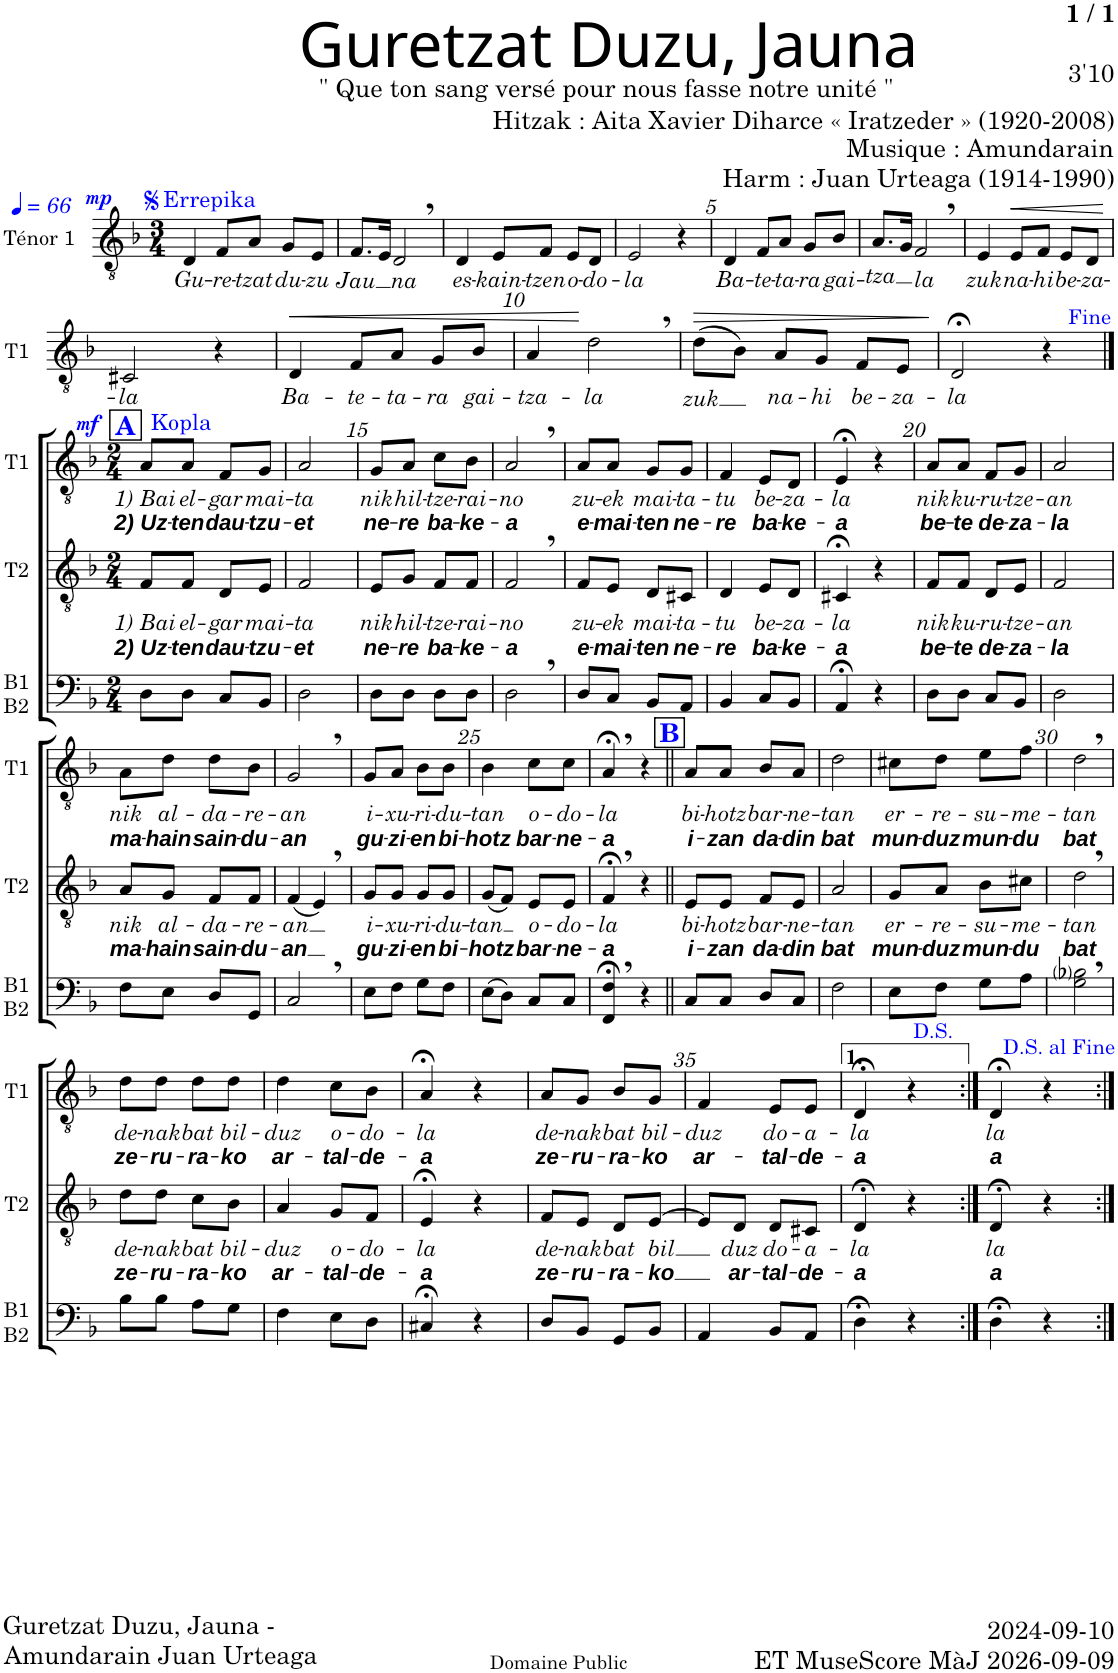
**kern	**kern	**text	**text	**kern	**text	**text	**dynam
*part3	*part2	*part2	*part2	*part1	*part1	*part1	*part1
*staff3	*staff2	*staff2	*staff2	*staff1	*staff1	*staff1	*staff1
*I"Basses	*I"Ténor 2	*	*	*I"Ténor 1	*	*	*
*	*I'T2	*	*	*I'T1	*	*	*
*stria5	*stria5	*	*	*	*	*	*
*clefF4	*clefGv2	*	*	*clefGv2	*	*	*
*k[b-]	*k[b-]	*	*	*k[b-]	*	*	*
*M3/4	*M3/4	*	*	*M3/4	*	*	*
*MM66	*MM66	*	*	*MM66	*	*	*
=1	=1	=1	=1	=1	=1	=1	=1
!	!	!	!	!LO:TX:a:color=#0000FF:t=Errepika	!	!	!
!	!	!	!	!	!LO:LY:b	!	!LO:DY:a
2.r	2.r	.	.	4D/	Gu-	.	mp
!	!	!	!	!	!LO:LY:b	!	!
.	.	.	.	8F/L	-re-	.	.
!	!	!	!	!	!LO:LY:b	!	!
.	.	.	.	8A/J	-tzat	.	.
!	!	!	!	!	!LO:LY:b	!	!
.	.	.	.	8G/L	du-	.	.
!	!	!	!	!	!LO:LY:b	!	!
.	.	.	.	8E/J	-zu	.	.
=2	=2	=2	=2	=2	=2	=2	=2
!	!	!	!	!	!LO:LY:b	!	!
2.r	2.r	.	.	8.F/L	Jau	.	.
.	.	.	.	16E/Jk	.	.	.
!	!	!	!	!	!LO:LY:b	!	!
.	.	.	.	2D,/	na	.	.
=3	=3	=3	=3	=3	=3	=3	=3
!	!	!	!	!	!LO:LY:b	!	!
2.r	2.r	.	.	4D/	es-	.	.
!	!	!	!	!	!LO:LY:b	!	!
.	.	.	.	8E/L	-kain-	.	.
!	!	!	!	!	!LO:LY:b	!	!
.	.	.	.	8F/J	-tzen	.	.
!	!	!	!	!	!LO:LY:b	!	!
.	.	.	.	8E/L	o-	.	.
!	!	!	!	!	!LO:LY:b	!	!
.	.	.	.	8D/J	-do-	.	.
=4	=4	=4	=4	=4	=4	=4	=4
!	!	!	!	!	!LO:LY:b	!	!
2.r	2.r	.	.	2E/	-la	.	.
.	.	.	.	4r	.	.	.
=5	=5	=5	=5	=5	=5	=5	=5
!	!	!	!	!	!LO:LY:b	!	!
2.r	2.r	.	.	4D/	Ba-	.	.
!	!	!	!	!	!LO:LY:b	!	!
.	.	.	.	8F/L	-te-	.	.
!	!	!	!	!	!LO:LY:b	!	!
.	.	.	.	8A/J	-ta-	.	.
!	!	!	!	!	!LO:LY:b	!	!
.	.	.	.	8G/L	-ra	.	.
!	!	!	!	!	!LO:LY:b	!	!
.	.	.	.	8B-/J	gai-	.	.
=6	=6	=6	=6	=6	=6	=6	=6
!	!	!	!	!	!LO:LY:b	!	!
2.r	2.r	.	.	8.A/L	-tza	.	.
.	.	.	.	16G/Jk	.	.	.
!	!	!	!	!	!LO:LY:b	!	!
.	.	.	.	2F,/	la	.	.
=7	=7	=7	=7	=7	=7	=7	=7
!	!	!	!	!	!LO:LY:b	!	!
2.r	2.r	.	.	4E/	zuk	.	.
!	!	!	!	!	!LO:LY:b	!	!LO:HP:b
.	.	.	.	8E/L	na-	.	<
!	!	!	!	!	!LO:LY:b	!	!
.	.	.	.	8F/J	-hi	.	.
!	!	!	!	!	!LO:LY:b	!	!
.	.	.	.	8E/L	be-	.	.
!	!	!	!	!	!LO:LY:b	!	!
.	.	.	.	8D/J	-za-	.	.
.	.	.	.	.	.	.	[
!!LO:LB:g=z
=8	=8	=8	=8	=8	=8	=8	=8
!	!	!	!	!	!LO:LY:b	!	!
2.r	2.r	.	.	2C#X/	-la	.	.
.	.	.	.	4r	.	.	.
=9	=9	=9	=9	=9	=9	=9	=9
!	!	!	!	!	!LO:LY:b	!	!LO:HP:b
2.r	2.r	.	.	4D/	Ba-	.	<
!	!	!	!	!	!LO:LY:b	!	!
.	.	.	.	8F/L	-te-	.	.
!	!	!	!	!	!LO:LY:b	!	!
.	.	.	.	8A/J	-ta-	.	.
!	!	!	!	!	!LO:LY:b	!	!
.	.	.	.	8G/L	-ra	.	.
!	!	!	!	!	!LO:LY:b	!	!
.	.	.	.	8B-/J	gai-	.	.
=10	=10	=10	=10	=10	=10	=10	=10
!	!	!	!	!	!LO:LY:b	!	!
2.r	2.r	.	.	4A/	-tza-	.	.
!	!	!	!	!	!LO:LY:b	!	!
.	.	.	.	2d,\	-la	.	[
=11	=11	=11	=11	=11	=11	=11	=11
!	!	!	!	!	!LO:LY:b	!	!LO:HP:b
2.r	2.r	.	.	(8d\L	zuk	.	>
.	.	.	.	8B-\J)	.	.	.
!	!	!	!	!	!LO:LY:b	!	!
.	.	.	.	8A/L	na-	.	.
!	!	!	!	!	!LO:LY:b	!	!
.	.	.	.	8G/J	-hi	.	.
!	!	!	!	!	!LO:LY:b	!	!
.	.	.	.	8F/L	be-	.	.
!	!	!	!	!	!LO:LY:b	!	!
.	.	.	.	8E/J	-za-	.	.
.	.	.	.	.	.	.	]
=12	=12	=12	=12	=12	=12	=12	=12
!	!	!	!	!	!LO:LY:b	!	!
2.r	2.r	.	.	2D;</	-la	.	.
.	.	.	.	4r	.	.	.
!!LO:LB:g=z
!!LO:REH:place=s1:a:B:cj:color=#0000FF:fs=14:t=A
==13	==13	==13	==13	==13	==13	==13	==13
*M2/4	*M2/4	*	*	*M2/4	*	*	*
!	!	!	!	!LO:TX:a:color=#0000FF:t=Kopla	!	!	!
!	!	!LO:LY:b	!LO:LY:b	!	!LO:LY:b	!LO:LY:b	!LO:DY:a
8D\L	8F/L	1) Bai	2) Uz-	8A/L	1) Bai	2) Uz-	mf
!	!	!LO:LY:b	!LO:LY:b	!	!LO:LY:b	!LO:LY:b	!
8D\J	8F/J	el-	-ten	8A/J	el-	-ten	.
!	!	!LO:LY:b	!LO:LY:b	!	!LO:LY:b	!LO:LY:b	!
8C/L	8D/L	-gar	dau-	8F/L	-gar	dau-	.
!	!	!LO:LY:b	!LO:LY:b	!	!LO:LY:b	!LO:LY:b	!
8BB-/J	8E/J	mai-	-tzu-	8G/J	mai-	-tzu-	.
=14	=14	=14	=14	=14	=14	=14	=14
!	!	!LO:LY:b	!LO:LY:b	!	!LO:LY:b	!LO:LY:b	!
2D\	2F/	-ta	-et	2A/	-ta	-et	.
=15	=15	=15	=15	=15	=15	=15	=15
!	!	!LO:LY:b	!LO:LY:b	!	!LO:LY:b	!LO:LY:b	!
8D\L	8E/L	nik	ne-	8G/L	nik	ne-	.
!	!	!LO:LY:b	!LO:LY:b	!	!LO:LY:b	!LO:LY:b	!
8D\J	8G/J	hil-	-re	8A/J	hil-	-re	.
!	!	!LO:LY:b	!LO:LY:b	!	!LO:LY:b	!LO:LY:b	!
8D\L	8F/L	-tze-	ba-	8c\L	-tze-	ba-	.
!	!	!LO:LY:b	!LO:LY:b	!	!LO:LY:b	!LO:LY:b	!
8D\J	8F/J	-rai-	-ke-	8B-\J	-rai-	-ke-	.
=16	=16	=16	=16	=16	=16	=16	=16
!	!	!LO:LY:b	!LO:LY:b	!	!LO:LY:b	!LO:LY:b	!
2D,\	2F,/	-no	-a	2A,/	-no	-a	.
=17	=17	=17	=17	=17	=17	=17	=17
!	!	!LO:LY:b	!LO:LY:b	!	!LO:LY:b	!LO:LY:b	!
8D/L	8F/L	zu-	e-	8A/L	zu-	e-	.
!	!	!LO:LY:b	!LO:LY:b	!	!LO:LY:b	!LO:LY:b	!
8C/J	8E/J	-ek	-mai-	8A/J	-ek	-mai-	.
!	!	!LO:LY:b	!LO:LY:b	!	!LO:LY:b	!LO:LY:b	!
8BB-/L	8D/L	mai-	-ten	8G/L	mai-	-ten	.
!	!	!LO:LY:b	!LO:LY:b	!	!LO:LY:b	!LO:LY:b	!
8AA/J	8C#X/J	-ta-	ne-	8G/J	-ta-	ne-	.
=18	=18	=18	=18	=18	=18	=18	=18
!	!	!LO:LY:b	!LO:LY:b	!	!LO:LY:b	!LO:LY:b	!
4BB-/	4D/	-tu	-re	4F/	-tu	-re	.
!	!	!LO:LY:b	!LO:LY:b	!	!LO:LY:b	!LO:LY:b	!
8C/L	8E/L	be-	ba-	8E/L	be-	ba-	.
!	!	!LO:LY:b	!LO:LY:b	!	!LO:LY:b	!LO:LY:b	!
8BB-/J	8D/J	-za-	-ke-	8D/J	-za-	-ke-	.
=19	=19	=19	=19	=19	=19	=19	=19
!	!	!LO:LY:b	!LO:LY:b	!	!LO:LY:b	!LO:LY:b	!
4AA;</	4C#X;</	-la	-a	4E;</	-la	-a	.
4r	4r	.	.	4r	.	.	.
=20	=20	=20	=20	=20	=20	=20	=20
!	!	!LO:LY:b	!LO:LY:b	!	!LO:LY:b	!LO:LY:b	!
8D\L	8F/L	nik	be-	8A/L	nik	be-	.
!	!	!LO:LY:b	!LO:LY:b	!	!LO:LY:b	!LO:LY:b	!
8D\J	8F/J	ku-	-te	8A/J	ku-	-te	.
!	!	!LO:LY:b	!LO:LY:b	!	!LO:LY:b	!LO:LY:b	!
8C/L	8D/L	-ru-	de-	8F/L	-ru-	de-	.
!	!	!LO:LY:b	!LO:LY:b	!	!LO:LY:b	!LO:LY:b	!
8BB-/J	8E/J	-tze-	-za-	8G/J	-tze-	-za-	.
=21	=21	=21	=21	=21	=21	=21	=21
!	!	!LO:LY:b	!LO:LY:b	!	!LO:LY:b	!LO:LY:b	!
2D\	2F/	-an	-la	2A/	-an	-la	.
!!LO:LB:g=z
=22	=22	=22	=22	=22	=22	=22	=22
!	!	!LO:LY:b	!LO:LY:b	!	!LO:LY:b	!LO:LY:b	!
8F\L	8A/L	nik	ma-	8A\L	nik	ma-	.
!	!	!LO:LY:b	!LO:LY:b	!	!LO:LY:b	!LO:LY:b	!
8E\J	8G/J	al-	-hain	8d\J	al-	-hain	.
!	!	!LO:LY:b	!LO:LY:b	!	!LO:LY:b	!LO:LY:b	!
8D/L	8F/L	-da-	sain-	8d\L	-da-	sain-	.
!	!	!LO:LY:b	!LO:LY:b	!	!LO:LY:b	!LO:LY:b	!
8GG/J	8F/J	-re-	-du-	8B-\J	-re-	-du-	.
=23	=23	=23	=23	=23	=23	=23	=23
!	!	!LO:LY:b	!LO:LY:b	!	!LO:LY:b	!LO:LY:b	!
2C,/	(4F/	-an	-an	2G,/	-an	-an	.
.	4E,/)	.	.	.	.	.	.
=24	=24	=24	=24	=24	=24	=24	=24
!	!	!LO:LY:b	!LO:LY:b	!	!LO:LY:b	!LO:LY:b	!
8E\L	8G/L	i-	gu-	8G/L	i-	gu-	.
!	!	!LO:LY:b	!LO:LY:b	!	!LO:LY:b	!LO:LY:b	!
8F\J	8G/J	-xu-	-zi-	8A/J	-xu-	-zi-	.
!	!	!LO:LY:b	!LO:LY:b	!	!LO:LY:b	!LO:LY:b	!
8G\L	8G/L	-ri-	-en	8B-\L	-ri-	-en	.
!	!	!LO:LY:b	!LO:LY:b	!	!LO:LY:b	!LO:LY:b	!
8F\J	8G/J	-du-	bi-	8B-\J	-du-	bi-	.
=25	=25	=25	=25	=25	=25	=25	=25
!	!	!LO:LY:b	!LO:LY:b	!	!LO:LY:b	!LO:LY:b	!
(8E\L	(8G/L	-tan	-hotz	4B-\	-tan	-hotz	.
8D\J)	8F/J)	.	.	.	.	.	.
!	!	!LO:LY:b	!LO:LY:b	!	!LO:LY:b	!LO:LY:b	!
8C/L	8E/L	o-	bar-	8c\L	o-	bar-	.
!	!	!LO:LY:b	!LO:LY:b	!	!LO:LY:b	!LO:LY:b	!
8C/J	8E/J	-do-	-ne-	8c\J	-do-	-ne-	.
=26	=26	=26	=26	=26	=26	=26	=26
!	!	!LO:LY:b	!LO:LY:b	!	!LO:LY:b	!LO:LY:b	!
4FF/;<, 4F/;<,	4F;<,/	-la	-a	4A;<,/	-la	-a	.
4r	4r	.	.	4r	.	.	.
!!LO:REH:place=s1:a:B:cj:color=#0000FF:fs=14:t=B
=27||	=27||	=27||	=27||	=27||	=27||	=27||	=27||
!	!	!LO:LY:b	!LO:LY:b	!	!LO:LY:b	!LO:LY:b	!
8C/L	8E/L	bi-	i-	8A/L	bi-	i-	.
!	!	!LO:LY:b	!LO:LY:b	!	!LO:LY:b	!LO:LY:b	!
8C/J	8E/J	-hotz	-zan	8A/J	-hotz	-zan	.
!	!	!LO:LY:b	!LO:LY:b	!	!LO:LY:b	!LO:LY:b	!
8D/L	8F/L	bar-	da-	8B-/L	bar-	da-	.
!	!	!LO:LY:b	!LO:LY:b	!	!LO:LY:b	!LO:LY:b	!
8C/J	8E/J	-ne-	-din	8A/J	-ne-	-din	.
=28	=28	=28	=28	=28	=28	=28	=28
!	!	!LO:LY:b	!LO:LY:b	!	!LO:LY:b	!LO:LY:b	!
2F\	2A/	-tan	bat	2d\	-tan	bat	.
=29	=29	=29	=29	=29	=29	=29	=29
!	!	!LO:LY:b	!LO:LY:b	!	!LO:LY:b	!LO:LY:b	!
8E\L	8G/L	er-	mun-	8c#X\L	er-	mun-	.
!	!	!LO:LY:b	!LO:LY:b	!	!LO:LY:b	!LO:LY:b	!
8F\J	8A/J	-re-	-duz	8d\J	-re-	-duz	.
!	!	!LO:LY:b	!LO:LY:b	!	!LO:LY:b	!LO:LY:b	!
8G\L	8B-\L	-su-	mun-	8e\L	-su-	mun-	.
!	!	!LO:LY:b	!LO:LY:b	!	!LO:LY:b	!LO:LY:b	!
8A\J	8c#X\J	-me-	-du	8f\J	-me-	-du	.
=30	=30	=30	=30	=30	=30	=30	=30
!	!	!LO:LY:b	!LO:LY:b	!	!LO:LY:b	!LO:LY:b	!
2G\, 2B-i\,	2d,\	-tan	bat	2d,\	-tan	bat	.
!!LO:LB:g=z
=31	=31	=31	=31	=31	=31	=31	=31
!	!	!LO:LY:b	!LO:LY:b	!	!LO:LY:b	!LO:LY:b	!
8B-\L	8d\L	de-	ze-	8d\L	de-	ze-	.
!	!	!LO:LY:b	!LO:LY:b	!	!LO:LY:b	!LO:LY:b	!
8B-\J	8d\J	-nak	-ru-	8d\J	-nak	-ru-	.
!	!	!LO:LY:b	!LO:LY:b	!	!LO:LY:b	!LO:LY:b	!
8A\L	8c\L	bat	-ra-	8d\L	bat	-ra-	.
!	!	!LO:LY:b	!LO:LY:b	!	!LO:LY:b	!LO:LY:b	!
8G\J	8B-\J	bil-	-ko	8d\J	bil-	-ko	.
=32	=32	=32	=32	=32	=32	=32	=32
!	!	!LO:LY:b	!LO:LY:b	!	!LO:LY:b	!LO:LY:b	!
4F\	4A/	-duz	ar-	4d\	-duz	ar-	.
!	!	!LO:LY:b	!LO:LY:b	!	!LO:LY:b	!LO:LY:b	!
8E\L	8G/L	o-	-tal-	8c\L	o-	-tal-	.
!	!	!LO:LY:b	!LO:LY:b	!	!LO:LY:b	!LO:LY:b	!
8D\J	8F/J	-do-	-de-	8B-\J	-do-	-de-	.
=33	=33	=33	=33	=33	=33	=33	=33
!	!	!LO:LY:b	!LO:LY:b	!	!LO:LY:b	!LO:LY:b	!
4C#X;</	4E;</	-la	-a	4A;</	-la	-a	.
4r	4r	.	.	4r	.	.	.
=34	=34	=34	=34	=34	=34	=34	=34
!	!	!LO:LY:b	!LO:LY:b	!	!LO:LY:b	!LO:LY:b	!
8D/L	8F/L	de-	ze-	8A/L	de-	ze-	.
!	!	!LO:LY:b	!LO:LY:b	!	!LO:LY:b	!LO:LY:b	!
8BB-/J	8E/J	-nak	-ru-	8G/J	-nak	-ru-	.
!	!	!LO:LY:b	!LO:LY:b	!	!LO:LY:b	!LO:LY:b	!
8GG/L	8D/L	bat	-ra-	8B-/L	bat	-ra-	.
!	!	!LO:LY:b	!LO:LY:b	!	!LO:LY:b	!LO:LY:b	!
8BB-/J	[>8E/J	-bil	-ko	8G/J	bil-	-ko	.
=35	=35	=35	=35	=35	=35	=35	=35
!	!	!	!	!	!LO:LY:b	!LO:LY:b	!
4AA/	8E/L]	.	.	4F/	-duz	ar-	.
!	!	!LO:LY:b	!LO:LY:b	!	!	!	!
.	8D/J	duz	ar-	.	.	.	.
!	!	!LO:LY:b	!LO:LY:b	!	!LO:LY:b	!LO:LY:b	!
8BB-/L	8D/L	do-	-tal-	8E/L	do-	-tal-	.
!	!	!LO:LY:b	!LO:LY:b	!	!LO:LY:b	!LO:LY:b	!
8AA/J	8C#X/J	-a-	-de-	8E/J	-a-	-de-	.
=36	=36	=36	=36	=36	=36	=36	=36
!	!	!LO:LY:b	!LO:LY:b	!	!LO:LY:b	!LO:LY:b	!
4D;<\	4D;</	-la	-a	4D;</	-la	-a	.
4r	4r	.	.	4r	.	.	.
=37:|!	=37:|!	=37:|!	=37:|!	=37:|!	=37:|!	=37:|!	=37:|!
!	!	!LO:LY:b	!LO:LY:b	!	!LO:LY:b	!LO:LY:b	!
4D;<\	4D;</	-la	-a	4D;</	-la	-a	.
4r	4r	.	.	4r	.	.	.
=:|!	=:|!	=:|!	=:|!	=:|!	=:|!	=:|!	=:|!
*-	*-	*-	*-	*-	*-	*-	*-
